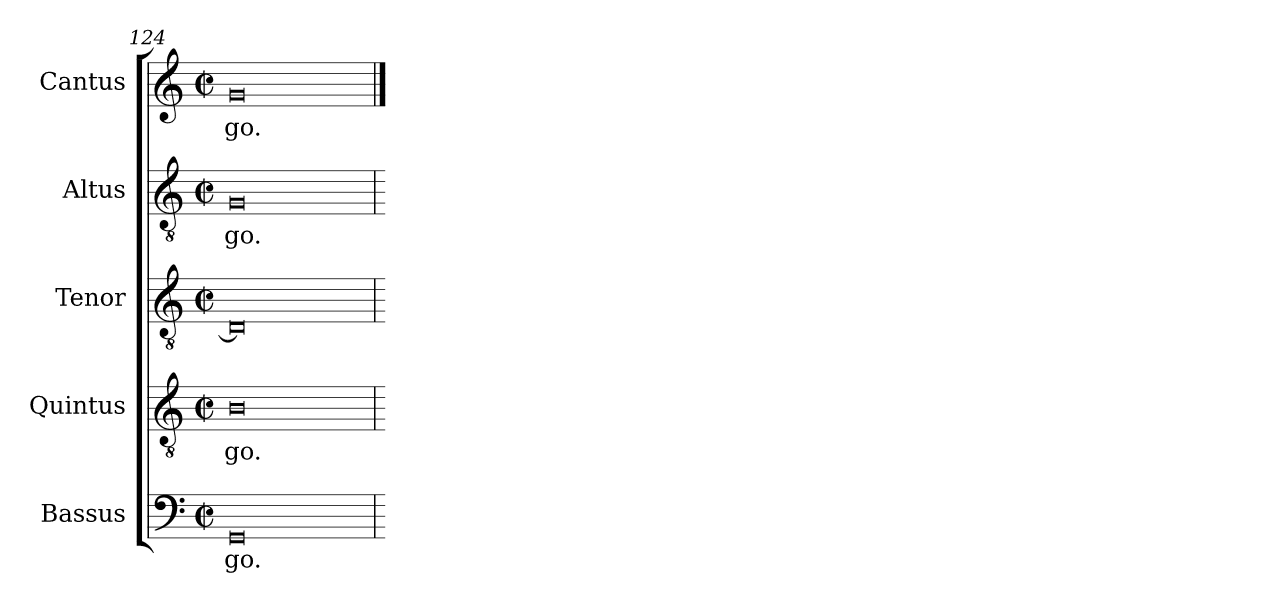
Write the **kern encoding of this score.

**kern	**text	**kern	**text	**kern	**kern	**text	**kern	**text
*part5	*part5	*part4	*part4	*part3	*part2	*part2	*part1	*part1
*staff5	*staff5	*staff4	*staff4	*staff3	*staff2	*staff2	*staff1	*staff1
*I"Bassus	*	*I"Quintus	*	*I"Tenor	*I"Altus	*	*I"Cantus	*
*clefF4	*	*clefGv2	*	*clefGv2	*clefGv2	*	*clefG2	*
*M2/2	*	*M2/2	*	*M2/2	*M2/2	*	*M2/2	*
*met(c|)	*	*met(c|)	*	*met(c|)	*met(c|)	*	*met(c|)	*
=124	=124	=124	=124	=124	=124	=124	=124	=124
!	!LO:LY:b:cj	!	!LO:LY:b:cj	!	!	!LO:LY:b:cj	!	!LO:LY:b:cj
0GG	-go.	0B	go.	0D]	0G	go.	0g	-go.
=	==	=	==	=	=	==	==	==
*-	*-	*-	*-	*-	*-	*-	*-	*-
